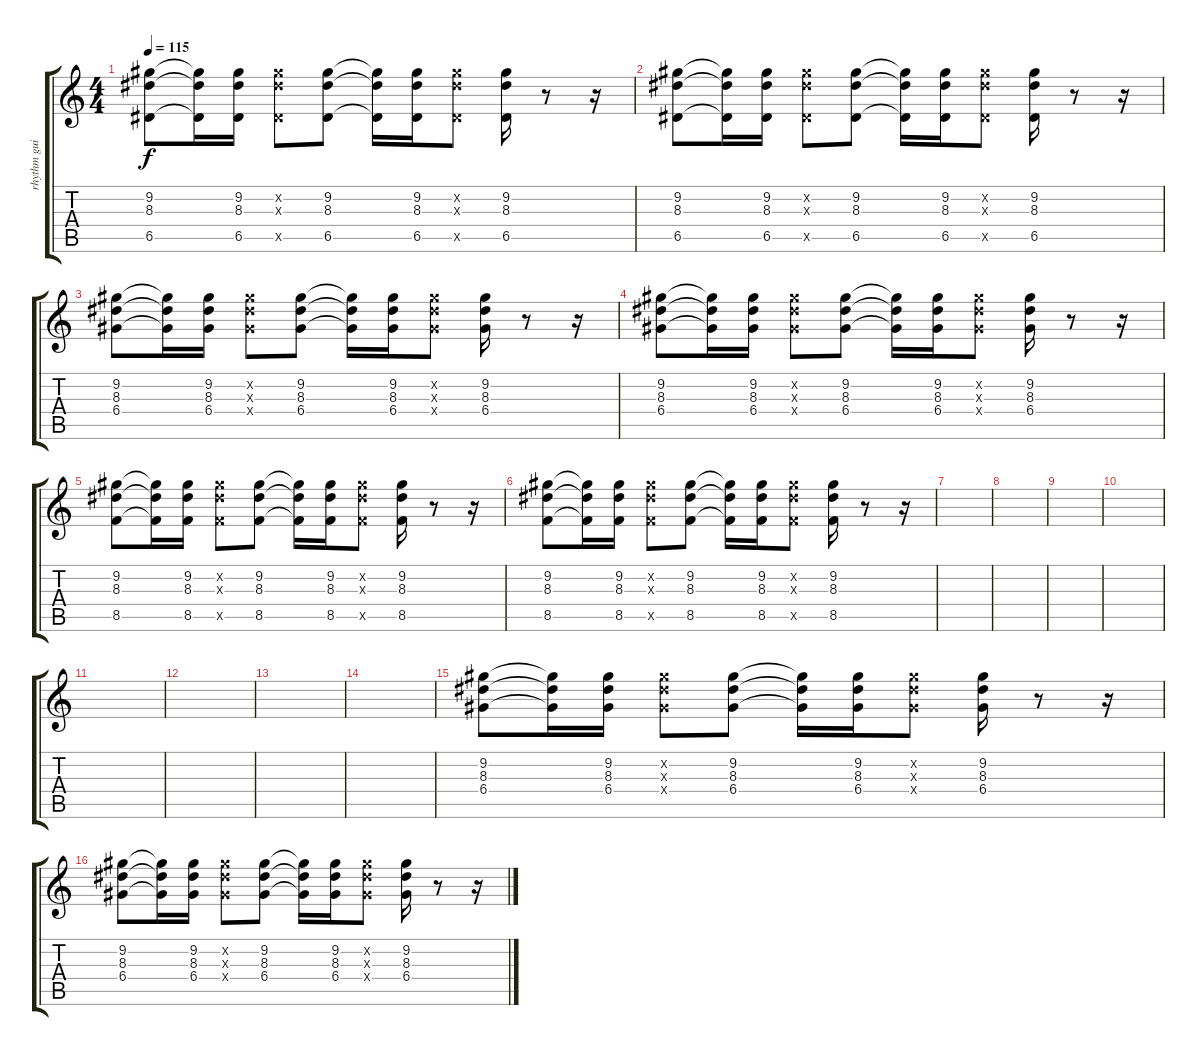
\track ("rhythm guitar" "rhythm gui") {instrument overdrivenguitar}
\staff {score tabs}
\tuning (E4 B3 G3 D3 A2 E2) {hide}
\ts (4 4)
\tempo 115
\clef g2
\ks c
(9.2 8.3 6.5).8{dy f} (9.2{t} 8.3{t} 6.5{t}).16 (9.2 8.3 6.5).16 (9.2{x} 8.3{x} 6.5{x}).8 (9.2 8.3 6.5).8 (9.2{t} 8.3{t} 6.5{t}).16 (9.2 8.3 6.5).16 (9.2{x} 8.3{x} 6.5{x}).8 (9.2 8.3 6.5).16 r.8 r.16 |
(9.2 8.3 6.5).8 (9.2{t} 8.3{t} 6.5{t}).16 (9.2 8.3 6.5).16 (9.2{x} 8.3{x} 6.5{x}).8 (9.2 8.3 6.5).8 (9.2{t} 8.3{t} 6.5{t}).16 (9.2 8.3 6.5).16 (9.2{x} 8.3{x} 6.5{x}).8 (9.2 8.3 6.5).16 r.8 r.16 |
(9.2 8.3 6.4).8 (9.2{t} 8.3{t} 6.4{t}).16 (9.2 8.3 6.4).16 (9.2{x} 8.3{x} 6.4{x}).8 (9.2 8.3 6.4).8 (9.2{t} 8.3{t} 6.4{t}).16 (9.2 8.3 6.4).16 (9.2{x} 8.3{x} 6.4{x}).8 (9.2 8.3 6.4).16 r.8 r.16 |
(9.2 8.3 6.4).8 (9.2{t} 8.3{t} 6.4{t}).16 (9.2 8.3 6.4).16 (9.2{x} 8.3{x} 6.4{x}).8 (9.2 8.3 6.4).8 (9.2{t} 8.3{t} 6.4{t}).16 (9.2 8.3 6.4).16 (9.2{x} 8.3{x} 6.4{x}).8 (9.2 8.3 6.4).16 r.8 r.16 |
(9.2 8.3 8.5).8 (9.2{t} 8.3{t} 8.5{t}).16 (9.2 8.3 8.5).16 (9.2{x} 8.3{x} 8.5{x}).8 (9.2 8.3 8.5).8 (9.2{t} 8.3{t} 8.5{t}).16 (9.2 8.3 8.5).16 (9.2{x} 8.3{x} 8.5{x}).8 (9.2 8.3 8.5).16 r.8 r.16 |
(9.2 8.3 8.5).8 (9.2{t} 8.3{t} 8.5{t}).16 (9.2 8.3 8.5).16 (9.2{x} 8.3{x} 8.5{x}).8 (9.2 8.3 8.5).8 (9.2{t} 8.3{t} 8.5{t}).16 (9.2 8.3 8.5).16 (9.2{x} 8.3{x} 8.5{x}).8 (9.2 8.3 8.5).16 r.8 r.16 |
|
|
|
|
|
|
|
|
(9.2 8.3 6.4).8 (9.2{t} 8.3{t} 6.4{t}).16 (9.2 8.3 6.4).16 (9.2{x} 8.3{x} 6.4{x}).8 (9.2 8.3 6.4).8 (9.2{t} 8.3{t} 6.4{t}).16 (9.2 8.3 6.4).16 (9.2{x} 8.3{x} 6.4{x}).8 (9.2 8.3 6.4).16 r.8 r.16 |
(9.2 8.3 6.4).8 (9.2{t} 8.3{t} 6.4{t}).16 (9.2 8.3 6.4).16 (9.2{x} 8.3{x} 6.4{x}).8 (9.2 8.3 6.4).8 (9.2{t} 8.3{t} 6.4{t}).16 (9.2 8.3 6.4).16 (9.2{x} 8.3{x} 6.4{x}).8 (9.2 8.3 6.4).16 r.8 r.16
